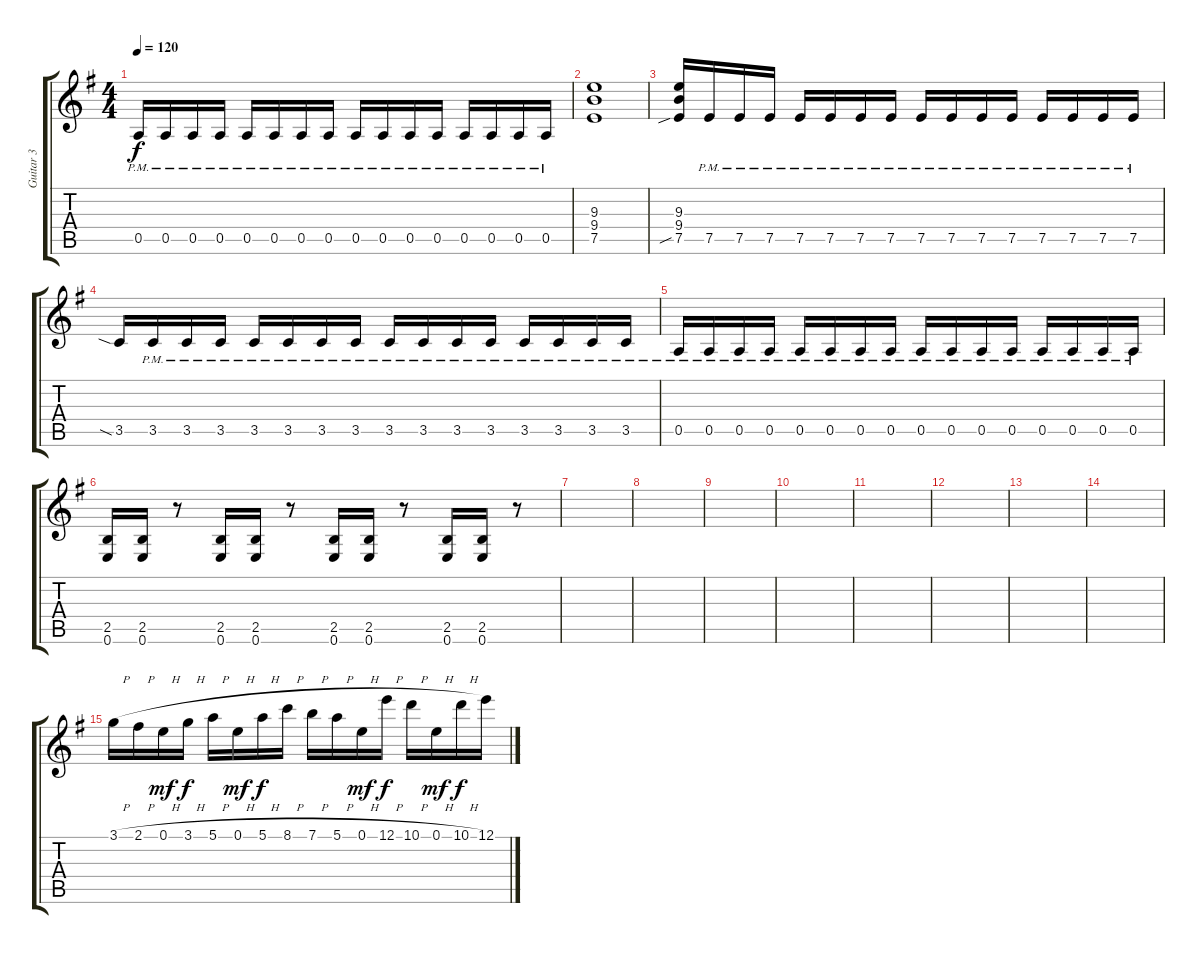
\track ("Guitar 3" "Guitar 3") {instrument distortionguitar}
\staff {score tabs}
\tuning (E4 B3 G3 D3 A2 E2) {hide}
\ts (4 4)
\tempo 120
\clef g2
\ks eminor
0.5{pm}.16{dy f} 0.5{pm}.16 0.5{pm}.16 0.5{pm}.16 0.5{pm}.16 0.5{pm}.16 0.5{pm}.16 0.5{pm}.16 0.5{pm}.16 0.5{pm}.16 0.5{pm}.16 0.5{pm}.16 0.5{pm}.16 0.5{pm}.16 0.5{pm}.16 0.5{pm}.16 |
(9.3 9.4 7.5).1{volume 11 balance 16 instrument distortionguitar} |
(9.3 9.4 7.5{sib}).16 7.5{pm}.16 7.5{pm}.16 7.5{pm}.16 7.5{pm}.16 7.5{pm}.16 7.5{pm}.16 7.5{pm}.16 7.5{pm}.16 7.5{pm}.16 7.5{pm}.16 7.5{pm}.16 7.5{pm}.16 7.5{pm}.16 7.5{pm}.16 7.5{pm}.16 |
3.5{sia}.16 3.5{pm}.16 3.5{pm}.16 3.5{pm}.16 3.5{pm}.16 3.5{pm}.16 3.5{pm}.16 3.5{pm}.16 3.5{pm}.16 3.5{pm}.16 3.5{pm}.16 3.5{pm}.16 3.5{pm}.16 3.5{pm}.16 3.5{pm}.16 3.5{pm}.16 |
0.5{pm}.16 0.5{pm}.16 0.5{pm}.16 0.5{pm}.16 0.5{pm}.16 0.5{pm}.16 0.5{pm}.16 0.5{pm}.16 0.5{pm}.16 0.5{pm}.16 0.5{pm}.16 0.5{pm}.16 0.5{pm}.16 0.5{pm}.16 0.5{pm}.16 0.5{pm}.16 |
(2.5 0.6).16 (2.5 0.6).16 r.8 (2.5 0.6).16 (2.5 0.6).16 r.8 (2.5 0.6).16 (2.5 0.6).16 r.8 (2.5 0.6).16 (2.5 0.6).16 r.8 |
|
|
|
|
|
|
|
|
3.1{h}.16 2.1{h}.16 0.1{h}.16{dy mf} 3.1{h}.16{dy f} 5.1{h}.16 0.1{h}.16{dy mf} 5.1{h}.16{dy f} 8.1{h}.16 7.1{h}.16 5.1{h}.16 0.1{h}.16{dy mf} 12.1{h}.16{dy f} 10.1{h}.16 0.1{h}.16{dy mf} 10.1{h}.16{dy f} 12.1.16
